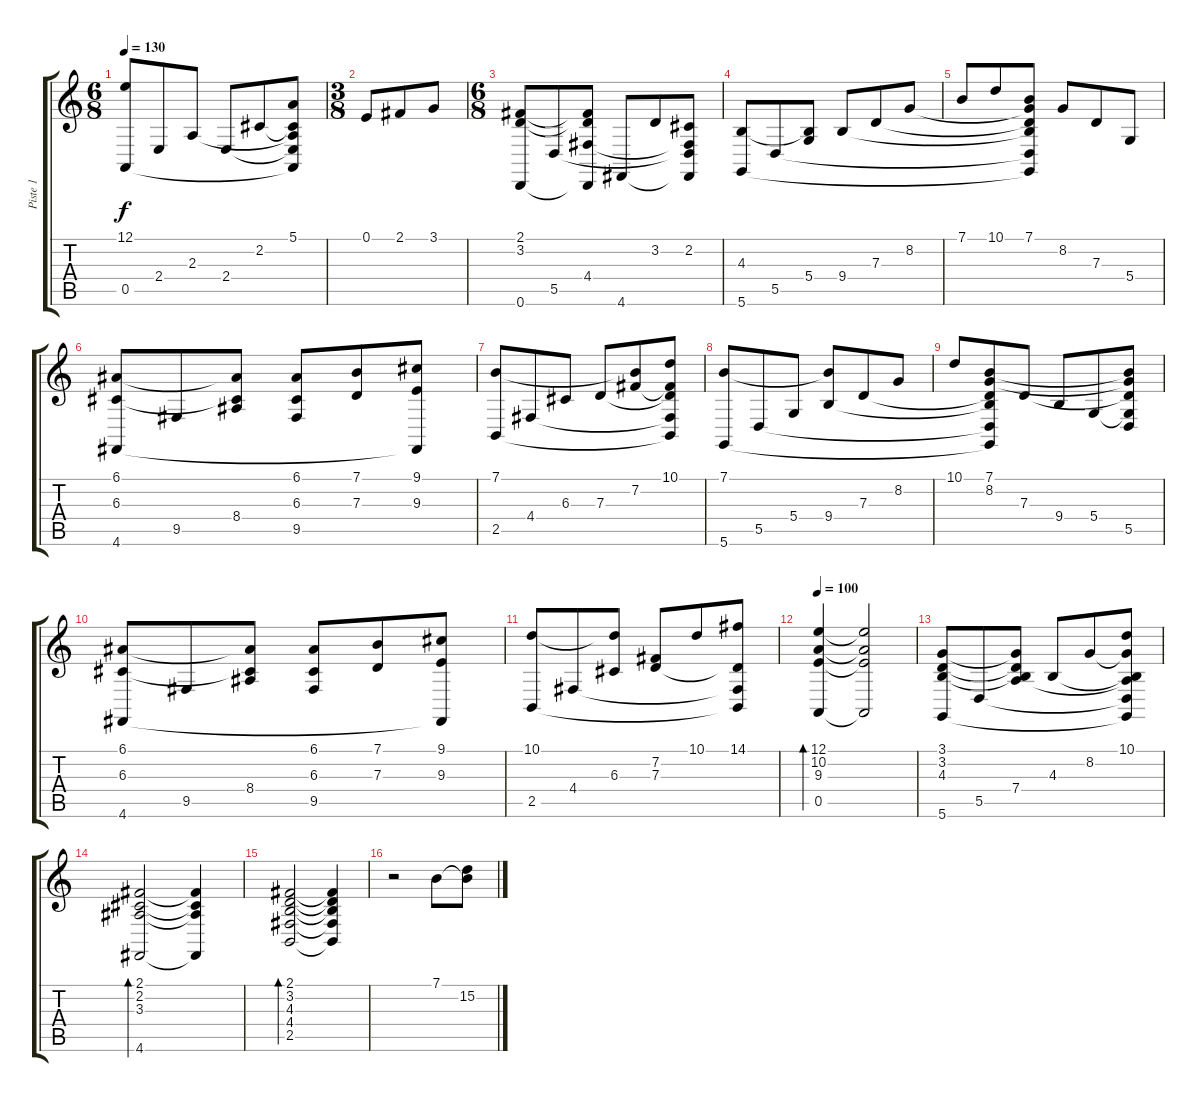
\track ("Piste 1" "Piste 1") {instrument acousticgrandpiano}
\staff {score tabs}
\tuning (E4 B3 G3 D3 A2 D2) {hide}
\ts (6 8)
\tempo 130
\clef g2
\ks c
(12.1 0.5).8{dy f} 2.4.8 2.3.8 2.4.8 2.2.8 (5.1 2.2{t} 2.3{t} 2.4{t} 0.5{t}).8 |
\ts (3 8)
0.1.8 2.1.8 3.1.8 |
\ts (6 8)
(2.1 3.2 0.6).8 5.5.8 (2.1{t} 3.2{t} 4.4 0.6{t}).8 4.6.8 3.2.8 (2.2 4.4{t} 5.5{t} 4.6{t}).8 |
(4.3 5.6).8 5.5.8 (4.3{t} 5.4).8 9.4.8 7.3.8 8.2.8 |
7.1.8 10.1.8 (7.1 8.2{t} 7.3{t} 9.4{t} 5.5{t} 5.6{t}).8 8.2.8 7.3.8 5.4.8 |
(6.1 6.3 4.6).8 9.5.8 (6.1{t} 6.3{t} 8.4).8 (6.1 6.3 9.5).8 (7.1 7.3).8 (9.1 9.3 4.6{t}).8 |
(7.1 2.5).8 4.4.8 6.3.8 7.3.8 (7.1{t} 7.2).8 (10.1 7.2{t} 7.3{t} 4.4{t} 2.5{t}).8 |
(7.1 5.6).8 5.5.8 5.4.8 (7.1{t} 9.4).8 7.3.8 8.2.8 |
10.1.8 (7.1 8.2 7.3{t} 9.4{t} 5.5{t} 5.6{t}).8 7.3.8 9.4.8 5.4.8 (7.1{t} 8.2{t} 7.3{t} 5.4{t} 5.5).8 |
(6.1 6.3 4.6).8 9.5.8 (6.1{t} 6.3{t} 8.4).8 (6.1 6.3 9.5).8 (7.1 7.3).8 (9.1 9.3 4.6{t}).8 |
(10.1 2.5).8 4.4.8 (10.1{t} 6.3).8 (7.2 7.3).8 10.1.8 (14.1 7.3{t} 4.4{t} 2.5{t}).8 |
\tempo 100
(12.1 10.2 9.3 0.5).4{bd 480} (12.1{t} 10.2{t} 9.3{t} 0.5{t}).2 |
(3.1 3.2 4.3 5.6).8 5.5.8 (3.1{t} 3.2{t} 4.3{t} 7.4).8 4.3.8 8.2.8 (10.1 8.2{t} 4.3{t} 7.4{t} 5.5{t} 5.6{t}).8 |
(2.1 2.2 3.3 4.6).2{bd 240} (2.1{t} 2.2{t} 3.3{t} 4.6{t}).4 |
(2.1 3.2 4.3 4.4 2.5).2{bd 240} (2.1{t} 3.2{t} 4.3{t} 4.4{t} 2.5{t}).4 |
r.2 7.1.8 (7.1{t} 15.2).8
